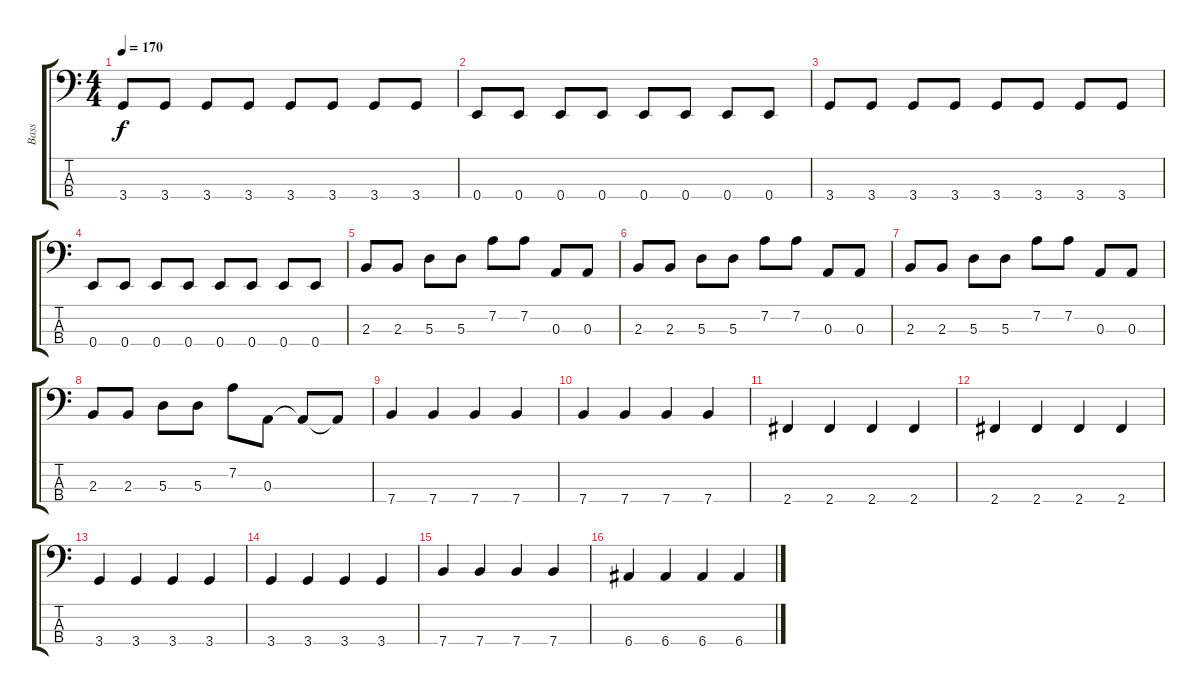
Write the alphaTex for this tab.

\track ("Bass" "Bass") {instrument electricbassfinger}
\staff {score tabs}
\tuning (G2 D2 A1 E1) {hide}
\ts (4 4)
\tempo 170
\clef f4
\ks c
3.4.8{dy f} 3.4.8 3.4.8 3.4.8 3.4.8 3.4.8 3.4.8 3.4.8 |
0.4.8 0.4.8 0.4.8 0.4.8 0.4.8 0.4.8 0.4.8 0.4.8 |
3.4.8 3.4.8 3.4.8 3.4.8 3.4.8 3.4.8 3.4.8 3.4.8 |
0.4.8 0.4.8 0.4.8 0.4.8 0.4.8 0.4.8 0.4.8 0.4.8 |
2.3.8 2.3.8 5.3.8 5.3.8 7.2.8 7.2.8 0.3.8 0.3.8 |
2.3.8 2.3.8 5.3.8 5.3.8 7.2.8 7.2.8 0.3.8 0.3.8 |
2.3.8 2.3.8 5.3.8 5.3.8 7.2.8 7.2.8 0.3.8 0.3.8 |
2.3.8 2.3.8 5.3.8 5.3.8 7.2.8 0.3.8 0.3{t}.8 0.3{t}.8 |
7.4.4 7.4.4 7.4.4 7.4.4 |
7.4.4 7.4.4 7.4.4 7.4.4 |
2.4.4 2.4.4 2.4.4 2.4.4 |
2.4.4 2.4.4 2.4.4 2.4.4 |
3.4.4 3.4.4 3.4.4 3.4.4 |
3.4.4 3.4.4 3.4.4 3.4.4 |
7.4.4 7.4.4 7.4.4 7.4.4 |
6.4.4 6.4.4 6.4.4 6.4.4
